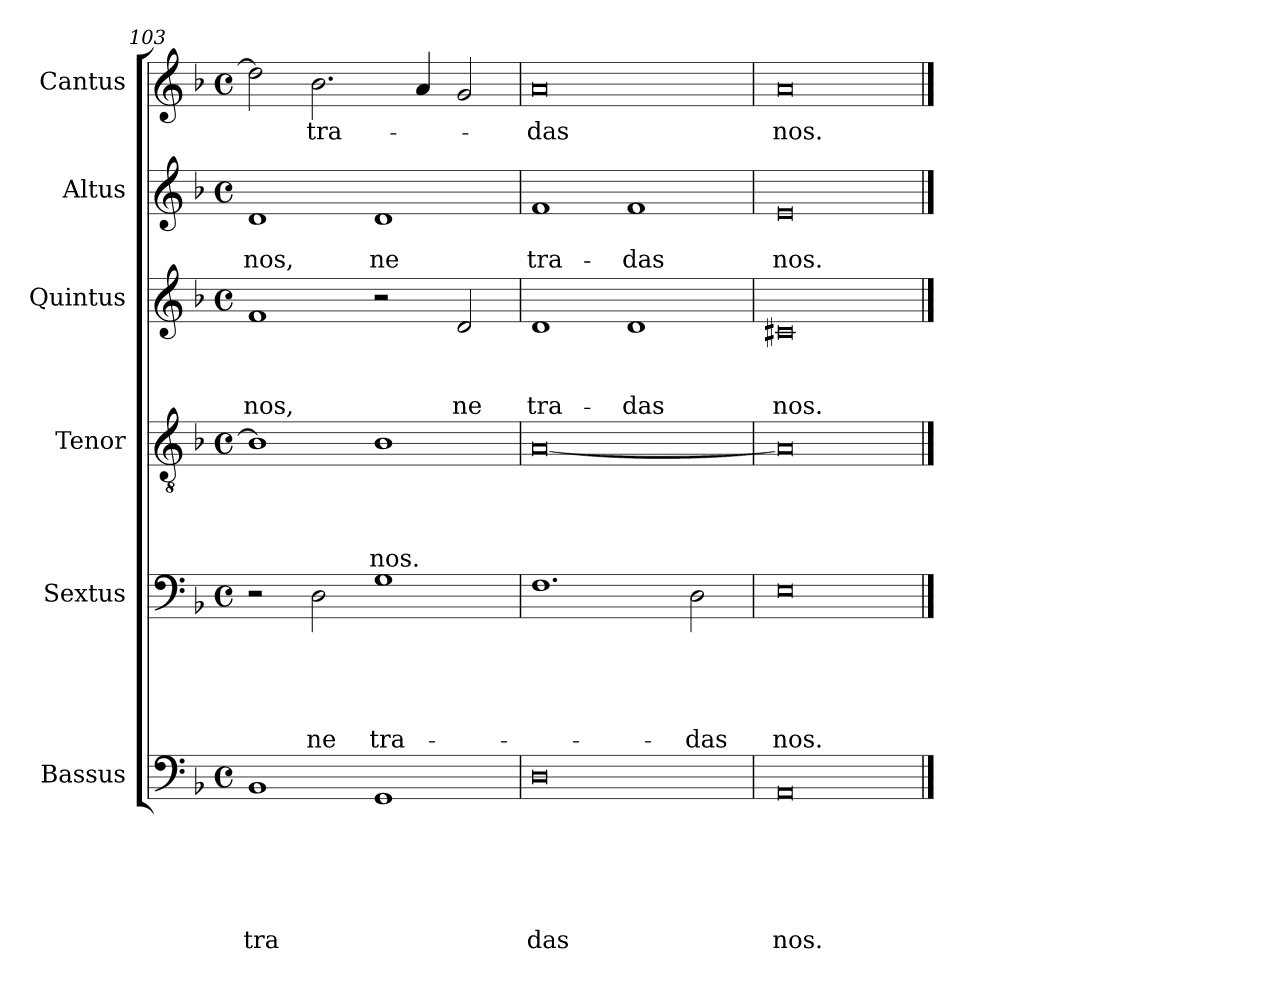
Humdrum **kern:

**kern	**text	**text	**text	**text	**text	**text	**kern	**text	**text	**text	**text	**text	**kern	**text	**text	**text	**text	**kern	**text	**text	**text	**kern	**text	**text	**kern	**text
*part6	*part6	*part6	*part6	*part6	*part6	*part6	*part5	*part5	*part5	*part5	*part5	*part5	*part4	*part4	*part4	*part4	*part4	*part3	*part3	*part3	*part3	*part2	*part2	*part2	*part1	*part1
*staff6	*staff6	*staff6	*staff6	*staff6	*staff6	*staff6	*staff5	*staff5	*staff5	*staff5	*staff5	*staff5	*staff4	*staff4	*staff4	*staff4	*staff4	*staff3	*staff3	*staff3	*staff3	*staff2	*staff2	*staff2	*staff1	*staff1
*I"Bassus	*	*	*	*	*	*	*I"Sextus	*	*	*	*	*	*I"Tenor	*	*	*	*	*I"Quintus	*	*	*	*I"Altus	*	*	*I"Cantus	*
*clefF4	*	*	*	*	*	*	*clefF4	*	*	*	*	*	*clefGv2	*	*	*	*	*clefG2	*	*	*	*clefG2	*	*	*clefG2	*
*k[b-]	*	*	*	*	*	*	*k[b-]	*	*	*	*	*	*k[b-]	*	*	*	*	*k[b-]	*	*	*	*k[b-]	*	*	*k[b-]	*
*F:	*	*	*	*	*	*	*F:	*	*	*	*	*	*F:	*	*	*	*	*F:	*	*	*	*F:	*	*	*F:	*
*M4/4	*	*	*	*	*	*	*M4/4	*	*	*	*	*	*M4/4	*	*	*	*	*M4/4	*	*	*	*M4/4	*	*	*M4/4	*
*met(c)	*	*	*	*	*	*	*met(c)	*	*	*	*	*	*met(c)	*	*	*	*	*met(c)	*	*	*	*met(c)	*	*	*met(c)	*
=103	=103	=103	=103	=103	=103	=103	=103	=103	=103	=103	=103	=103	=103	=103	=103	=103	=103	=103	=103	=103	=103	=103	=103	=103	=103	=103
!	!	!	!	!	!	!LO:LY:b	!	!	!	!	!	!	!	!	!	!	!	!	!	!	!LO:LY:b	!	!	!LO:LY:b	!	!
1BB-	.	.	.	.	.	tra	2r	.	.	.	.	.	1B-]	.	.	.	.	1f	.	.	nos,	1d	.	nos,	2dd\]	.
!	!	!	!	!	!	!	!	!	!	!	!	!LO:LY:b	!	!	!	!	!	!	!	!	!	!	!	!	!	!LO:LY:b
.	.	.	.	.	.	.	2D\	.	.	.	.	ne	.	.	.	.	.	.	.	.	.	.	.	.	2.b-\	tra-
!	!	!	!	!	!	!	!	!	!	!	!	!LO:LY:b	!	!	!	!	!LO:LY:b	!	!	!	!	!	!	!LO:LY:b	!	!
1GG	.	.	.	.	.	.	1G	.	.	.	.	tra-	1B-	.	.	.	nos.	2r	.	.	.	1d	.	ne	.	.
.	.	.	.	.	.	.	.	.	.	.	.	.	.	.	.	.	.	.	.	.	.	.	.	.	4a/	.
!	!	!	!	!	!	!	!	!	!	!	!	!	!	!	!	!	!	!	!	!	!LO:LY:b	!	!	!	!	!
.	.	.	.	.	.	.	.	.	.	.	.	.	.	.	.	.	.	2d/	.	.	ne	.	.	.	2g/	.
=104!	=104!	=104!	=104!	=104!	=104!	=104!	=104!	=104!	=104!	=104!	=104!	=104!	=104!	=104!	=104!	=104!	=104!	=104!	=104!	=104!	=104!	=104!	=104!	=104!	=104!	=104!
!	!	!	!	!	!	!LO:LY:b	!	!	!	!	!	!	!	!	!	!	!	!	!	!	!LO:LY:b	!	!	!LO:LY:b	!	!LO:LY:b
0D	.	.	.	.	.	das	1.F	.	.	.	.	.	[<0A	.	.	.	.	1d	.	.	tra-	1f	.	tra-	0a	-das
!	!	!	!	!	!	!	!	!	!	!	!	!	!	!	!	!	!	!	!	!	!LO:LY:b	!	!	!LO:LY:b	!	!
.	.	.	.	.	.	.	.	.	.	.	.	.	.	.	.	.	.	1d	.	.	-das	1f	.	-das	.	.
!	!	!	!	!	!	!	!	!	!	!	!	!LO:LY:b	!	!	!	!	!	!	!	!	!	!	!	!	!	!
.	.	.	.	.	.	.	2D\	.	.	.	.	-das	.	.	.	.	.	.	.	.	.	.	.	.	.	.
=105!	=105!	=105!	=105!	=105!	=105!	=105!	=105!	=105!	=105!	=105!	=105!	=105!	=105!	=105!	=105!	=105!	=105!	=105!	=105!	=105!	=105!	=105!	=105!	=105!	=105!	=105!
!	!	!	!	!	!	!LO:LY:b	!	!	!	!	!	!LO:LY:b	!	!	!	!	!	!	!	!	!LO:LY:b	!	!	!LO:LY:b	!	!LO:LY:b
0AA	.	.	.	.	.	nos.	0E	.	.	.	.	nos.	0A]	.	.	.	.	0c#X	.	.	nos.	0e	.	nos.	0a	nos.
==	==	==	==	==	==	==	==	==	==	==	==	==	==	==	==	==	==	==	==	==	==	==	==	==	==	==
*-	*-	*-	*-	*-	*-	*-	*-	*-	*-	*-	*-	*-	*-	*-	*-	*-	*-	*-	*-	*-	*-	*-	*-	*-	*-	*-
